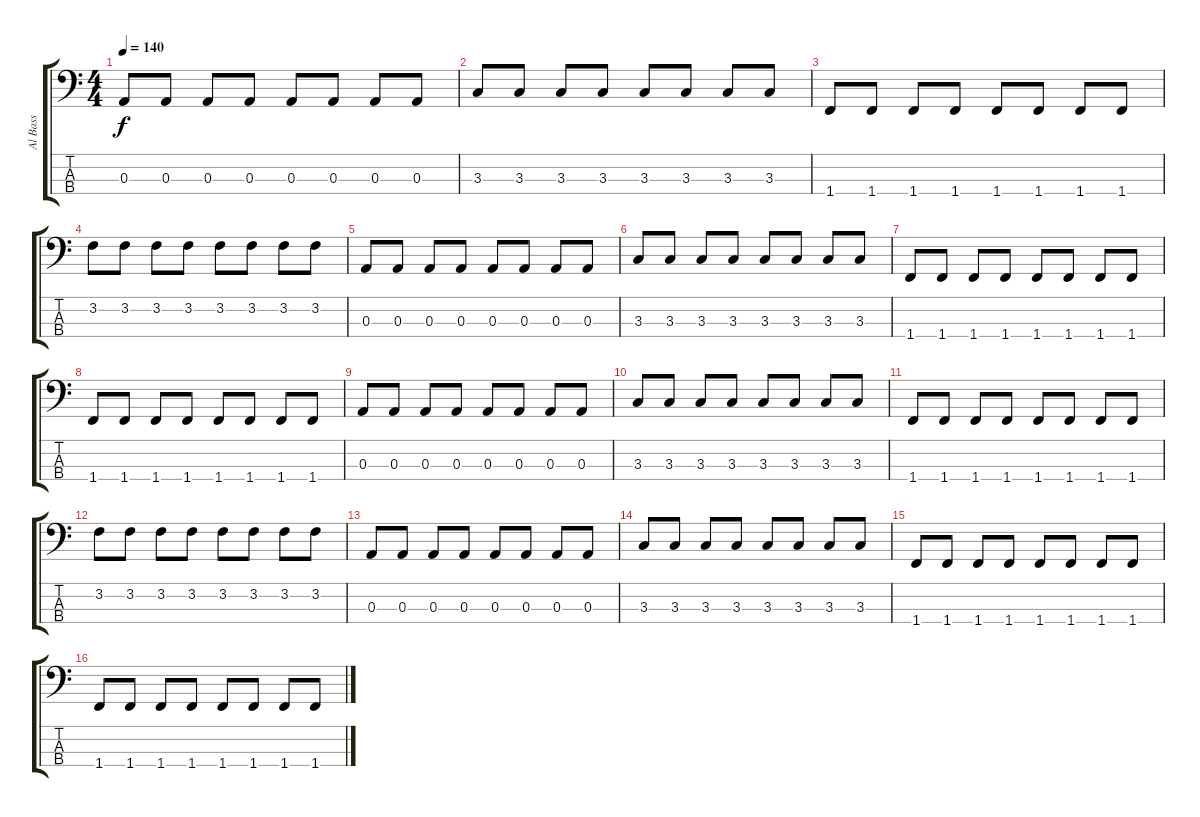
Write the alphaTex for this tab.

\track ("Al Bass" "Al Bass") {instrument electricbasspick}
\staff {score tabs}
\tuning (G2 D2 A1 E1) {hide}
\ts (4 4)
\tempo 140
\clef f4
\ks c
0.3.8{dy f} 0.3.8 0.3.8 0.3.8 0.3.8 0.3.8 0.3.8 0.3.8 |
3.3.8 3.3.8 3.3.8 3.3.8 3.3.8 3.3.8 3.3.8 3.3.8 |
1.4.8 1.4.8 1.4.8 1.4.8 1.4.8 1.4.8 1.4.8 1.4.8 |
3.2.8 3.2.8 3.2.8 3.2.8 3.2.8 3.2.8 3.2.8 3.2.8 |
0.3.8 0.3.8 0.3.8 0.3.8 0.3.8 0.3.8 0.3.8 0.3.8 |
3.3.8 3.3.8 3.3.8 3.3.8 3.3.8 3.3.8 3.3.8 3.3.8 |
1.4.8 1.4.8 1.4.8 1.4.8 1.4.8 1.4.8 1.4.8 1.4.8 |
1.4.8 1.4.8 1.4.8 1.4.8 1.4.8 1.4.8 1.4.8 1.4.8 |
0.3.8 0.3.8 0.3.8 0.3.8 0.3.8 0.3.8 0.3.8 0.3.8 |
3.3.8 3.3.8 3.3.8 3.3.8 3.3.8 3.3.8 3.3.8 3.3.8 |
1.4.8 1.4.8 1.4.8 1.4.8 1.4.8 1.4.8 1.4.8 1.4.8 |
3.2.8 3.2.8 3.2.8 3.2.8 3.2.8 3.2.8 3.2.8 3.2.8 |
0.3.8 0.3.8 0.3.8 0.3.8 0.3.8 0.3.8 0.3.8 0.3.8 |
3.3.8 3.3.8 3.3.8 3.3.8 3.3.8 3.3.8 3.3.8 3.3.8 |
1.4.8 1.4.8 1.4.8 1.4.8 1.4.8 1.4.8 1.4.8 1.4.8 |
1.4.8 1.4.8 1.4.8 1.4.8 1.4.8 1.4.8 1.4.8 1.4.8
